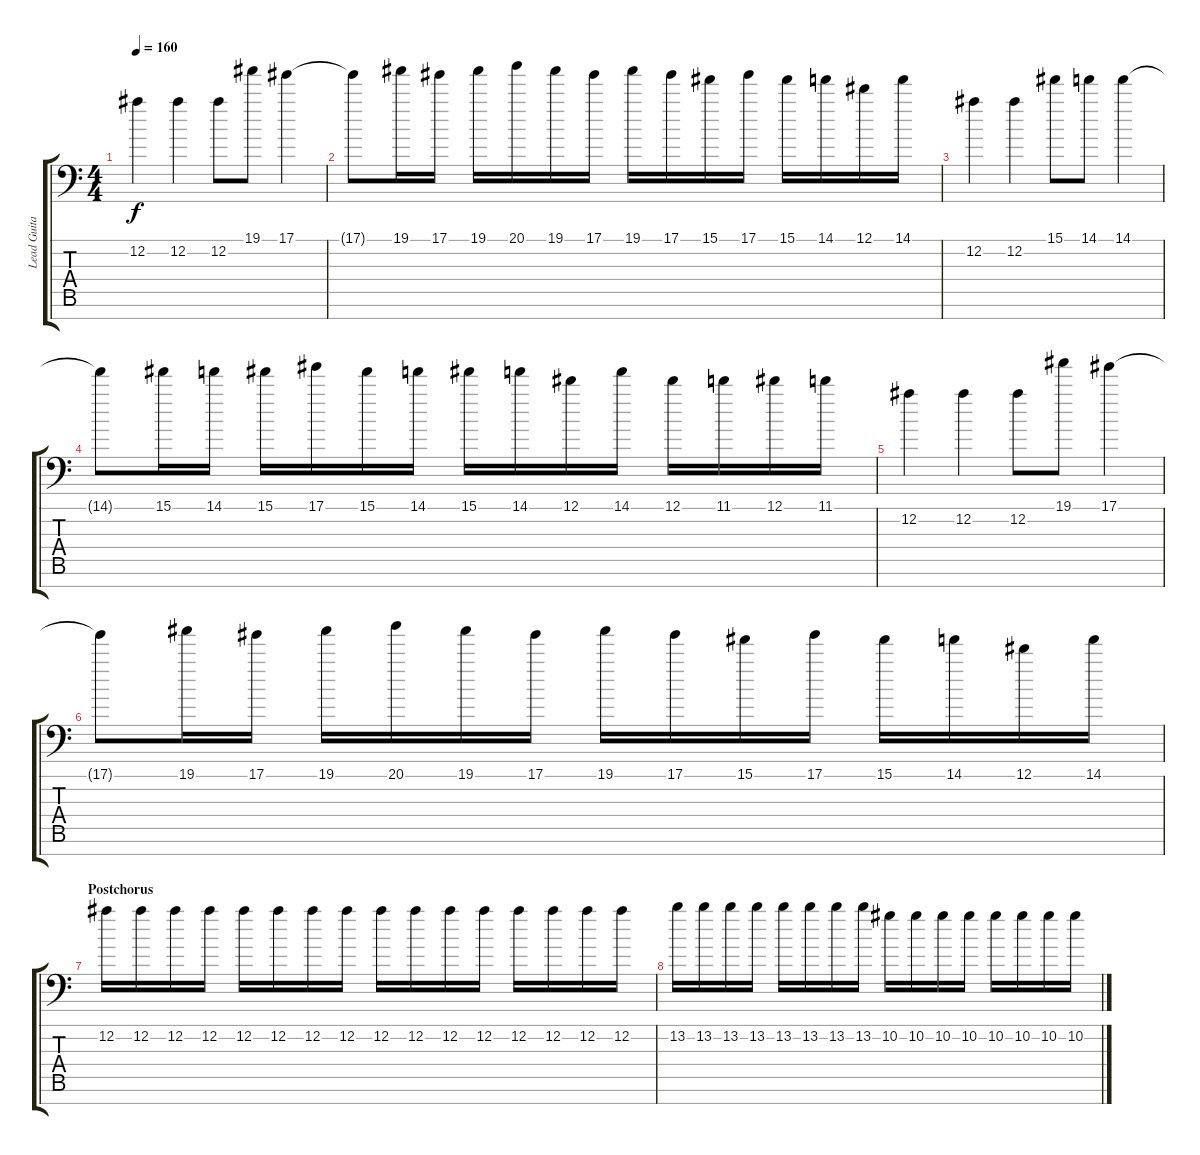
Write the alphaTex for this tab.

\track ("Lead Guitar" "Lead Guita") {instrument distortionguitar}
\staff {score tabs}
\tuning (Eb4 Bb3 Gb3 Db3 Ab2 Eb2 Bb1) {hide}
\ts (4 4)
\tempo 160
\clef f4
\ks c
12.2.4{dy f} 12.2.4 12.2.8 19.1.8 17.1.4 |
17.1{t}.8 19.1.16 17.1.16 19.1.16 20.1.16 19.1.16 17.1.16 19.1.16 17.1.16 15.1.16 17.1.16 15.1.16 14.1.16 12.1.16 14.1.16 |
12.2.4 12.2.4 15.1.8 14.1.8 14.1.4 |
14.1{t}.8 15.1.16 14.1.16 15.1.16 17.1.16 15.1.16 14.1.16 15.1.16 14.1.16 12.1.16 14.1.16 12.1.16 11.1.16 12.1.16 11.1.16 |
12.2.4 12.2.4 12.2.8 19.1.8 17.1.4 |
17.1{t}.8 19.1.16 17.1.16 19.1.16 20.1.16 19.1.16 17.1.16 19.1.16 17.1.16 15.1.16 17.1.16 15.1.16 14.1.16 12.1.16 14.1.16 |
\section ("" "Postchorus")
12.2.16 12.2.16 12.2.16 12.2.16 12.2.16 12.2.16 12.2.16 12.2.16 12.2.16 12.2.16 12.2.16 12.2.16 12.2.16 12.2.16 12.2.16 12.2.16 |
13.2.16 13.2.16 13.2.16 13.2.16 13.2.16 13.2.16 13.2.16 13.2.16 10.2.16 10.2.16 10.2.16 10.2.16 10.2.16 10.2.16 10.2.16 10.2.16
